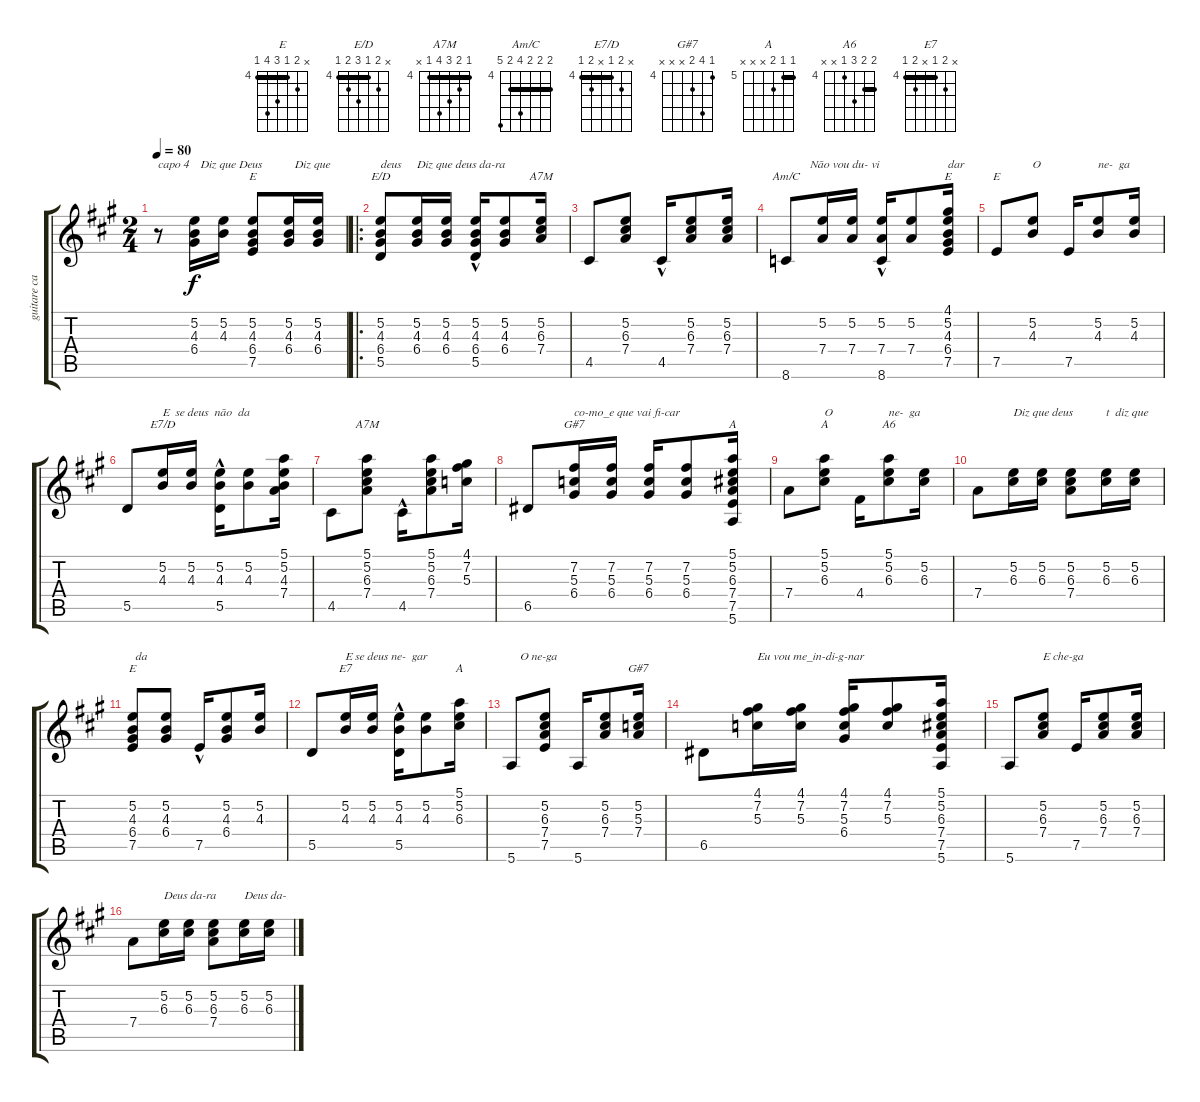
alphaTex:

\track ("guitare capo IV" "guitare ca") {instrument acousticguitarnylon}
\staff {score tabs}
\tuning (E4 B3 G3 D3 A2 E2) {hide}
\chord ("E" 4 5 4 6 7 4) {firstfret 4 barre 4}
\chord ("E/D" x 5 4 6 5 4) {firstfret 4 barre 4}
\chord ("A7M" 4 5 6 7 x 4) {firstfret 4 barre 4}
\chord ("Am/C" 5 5 5 7 5 8) {firstfret 4 barre 5}
\chord ("E" 4 5 4 6 7 x) {firstfret 4 barre 4}
\chord ("E" 4 5 x 6 7 4) {firstfret 4 barre 4}
\chord ("E7/D" x 5 4 x 5 4) {firstfret 4 barre 4}
\chord ("A7M" 4 5 6 7 4 x) {firstfret 4 barre 4}
\chord ("G#7" 4 7 5 6 6 4) {firstfret 4 barre 4}
\chord ("A" 5 5 6 7 7 5) {firstfret 5 barre 5}
\chord ("A" 5 5 6 7 x x) {firstfret 5 barre 5}
\chord ("A6" 5 5 6 4 x x) {firstfret 4 barre 5}
\chord ("E" x 5 4 6 7 4) {firstfret 4 barre 4}
\chord ("E7" x 5 4 x 5 4) {firstfret 4 barre 4}
\chord ("A" 5 5 6 x x x) {firstfret 5 barre 5}
\chord ("G#7" 4 7 5 x x x) {firstfret 4}
\ts (2 4)
\tempo 80
\clef g2
\ks a
r.8{txt "capo 4" dy f instrument acousticguitarnylon} (5.2 4.3 6.4).16{txt "  Diz que Deus"} (5.2 4.3).16 (5.2 4.3 6.4 7.5).8{ch "E"} (5.2 4.3 6.4).16{txt "  Diz que"} (5.2 4.3 6.4).16 |
\ro
(5.2 4.3 6.4 5.5).8{ch "E/D" txt "deus"} (5.2 4.3 6.4).16{txt "Diz que deus da-ra"} (5.2 4.3 6.4).16 (5.2 4.3 6.4 5.5{hac}).16 (5.2 4.3 6.4).8 (5.2 6.3 7.4).16{ch "A7M"} |
4.5.8 (5.2 6.3 7.4).8 4.5{hac}.16 (5.2 6.3 7.4).8 (5.2 6.3 7.4).16 |
8.6.8{ch "Am/C" txt "        Não vou du- vi"} (5.2 7.4).16 (5.2 7.4).16 (5.2 7.4 8.6{hac}).16 (5.2 7.4).8 (4.1 5.2 4.3 6.4 7.5).16{ch "E" txt "dar"} |
7.5.8{ch "E"} (5.2 4.3).8{txt "O"} 7.5.16 (5.2 4.3).8{txt "ne-  ga"} (5.2 4.3).16 |
5.5.8 (5.2 4.3).16{ch "E7/D" txt "E  se deus  não  da"} (5.2 4.3).16 (5.2 4.3 5.5{hac}).16 (5.2 4.3).8 (5.1 5.2 4.3 7.4).16 |
4.5.8 (5.1 5.2 6.3 7.4).8{ch "A7M"} 4.5{hac}.16 (5.1 5.2 6.3 7.4).8 (4.1 7.2 5.3).16 |
6.5.8 (7.2 5.3 6.4).16{ch "G#7" txt "co-mo_e que vai fi-car"} (7.2 5.3 6.4).16 (7.2 5.3 6.4).16 (7.2 5.3 6.4).8 (5.1 5.2 6.3 7.4 7.5 5.6).16{ch "A"} |
7.4.8 (5.1 5.2 6.3).8{ch "A" txt "O"} 4.4.16 (5.1 5.2 6.3).8{ch "A6" txt "ne-  ga"} (5.2 6.3).16 |
7.4.8 (5.2 6.3).16{txt "Diz que deus"} (5.2 6.3).16 (5.2 6.3 7.4).8 (5.2 6.3).16{txt "t  diz que"} (5.2 6.3).16 |
(5.2 4.3 6.4 7.5).8{ch "E" txt " da"} (5.2 4.3 6.4).8 7.5{hac}.16 (5.2 4.3 6.4).8 (5.2 4.3).16 |
5.5.8 (5.2 4.3).16{ch "E7" txt "E se deus ne-  gar"} (5.2 4.3).16 (5.2 4.3 5.5{hac}).16 (5.2 4.3).8 (5.1 5.2 6.3).16{ch "A"} |
5.6.8{txt "   O ne-ga"} (5.2 6.3 7.4 7.5).8 5.6.16 (5.2 6.3 7.4).8 (5.2 5.3 7.4).16{ch "G#7"} |
6.5.8 (4.1 7.2 5.3).16{txt "Eu vou me_in-di-g-nar"} (4.1 7.2 5.3).16 (4.1 7.2 5.3 6.4).16 (4.1 7.2 5.3).8 (5.1 5.2 6.3 7.4 7.5 5.6).16 |
5.6.8 (5.2 6.3 7.4).8{txt "E che-ga"} 7.5.16 (5.2 6.3 7.4).8 (5.2 6.3 7.4).16 |
7.4.8 (5.2 6.3).16{txt "Deus da-ra"} (5.2 6.3).16 (5.2 6.3 7.4).8 (5.2 6.3).16{txt "Deus da-"} (5.2 6.3).16
